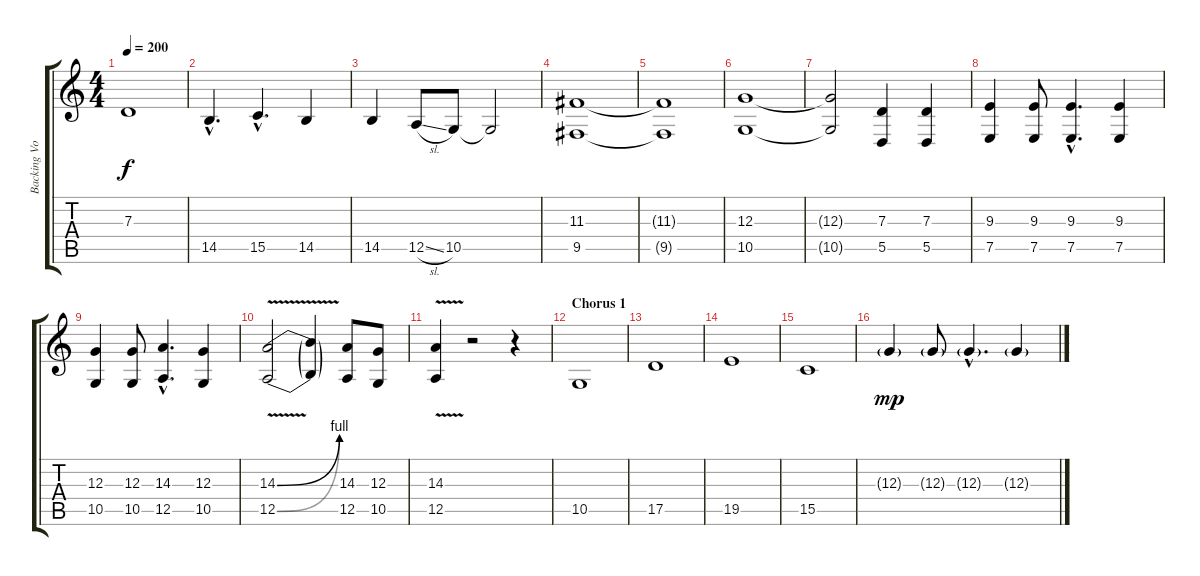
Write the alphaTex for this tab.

\track ("Backing Vocals" "Backing Vo") {instrument lead2sawtooth}
\staff {score tabs}
\tuning (E4 B3 G3 D3 A2 E2) {hide}
\ts (4 4)
\tempo 200
\clef g2
\ks c
7.3{t}.1{dy f} |
14.5{hac}.4{d} 15.5{hac}.4{d} 14.5.4 |
14.5.4 12.5{sl}.8 10.5.8 10.5{t}.2 |
(11.3 9.5).1 |
(11.3{t} 9.5{t}).1 |
(12.3 10.5).1 |
(12.3{t} 10.5{t}).2 (7.3 5.5).4 (7.3 5.5).4 |
(9.3 7.5).4 (9.3 7.5).8 (9.3{hac} 7.5{hac}).4{d} (9.3 7.5).4 |
(12.3 10.5).4 (12.3 10.5).8 (14.3{hac} 12.5{hac}).4{d} (12.3 10.5).4 |
(14.3{be (bend 0 0 60 4) v} 12.5{be (bend 0 0 60 4)}).2 (14.3{t} 12.5{t}).4 (14.3 12.5).8 (12.3 10.5).8 |
(14.3{v} 12.5{v}).4 r.2 r.4 |
\section ("" "Chorus 1")
10.5.1 |
17.5.1 |
19.5.1 |
15.5.1 |
12.3{g}.4{dy mp} 12.3{g}.8 12.3{g hac}.4{d} 12.3{g}.4
